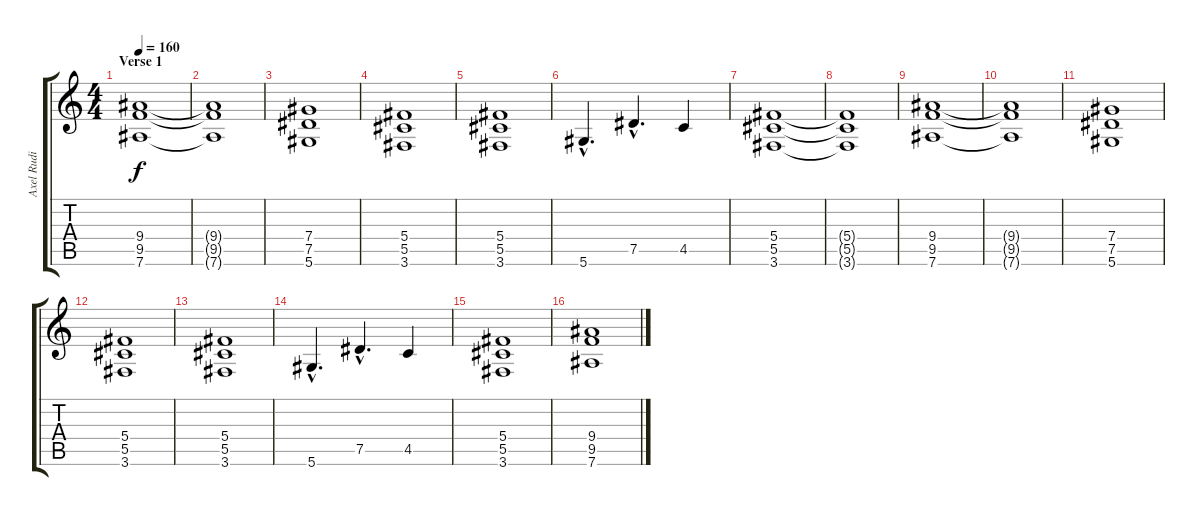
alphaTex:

\track ("Axel Rudi Pell - Guitar 2" "Axel Rudi ") {instrument distortionguitar}
\staff {score tabs}
\tuning (Eb4 Bb3 Gb3 Db3 Ab2 Eb2) {hide}
\ts (4 4)
\section ("" "Verse 1")
\tempo 160
\clef g2
\ks c
(9.4 9.5 7.6).1{dy f} |
(9.4{t} 9.5{t} 7.6{t}).1 |
(7.4 7.5 5.6).1 |
(5.4 5.5 3.6).1 |
(5.4 5.5 3.6).1 |
5.6{hac}.4{d} 7.5{hac}.4{d} 4.5.4 |
(5.4 5.5 3.6).1 |
(5.4{t} 5.5{t} 3.6{t}).1 |
(9.4 9.5 7.6).1 |
(9.4{t} 9.5{t} 7.6{t}).1 |
(7.4 7.5 5.6).1 |
(5.4 5.5 3.6).1 |
(5.4 5.5 3.6).1 |
5.6{hac}.4{d} 7.5{hac}.4{d} 4.5.4 |
(5.4 5.5 3.6).1 |
(9.4 9.5 7.6).1
